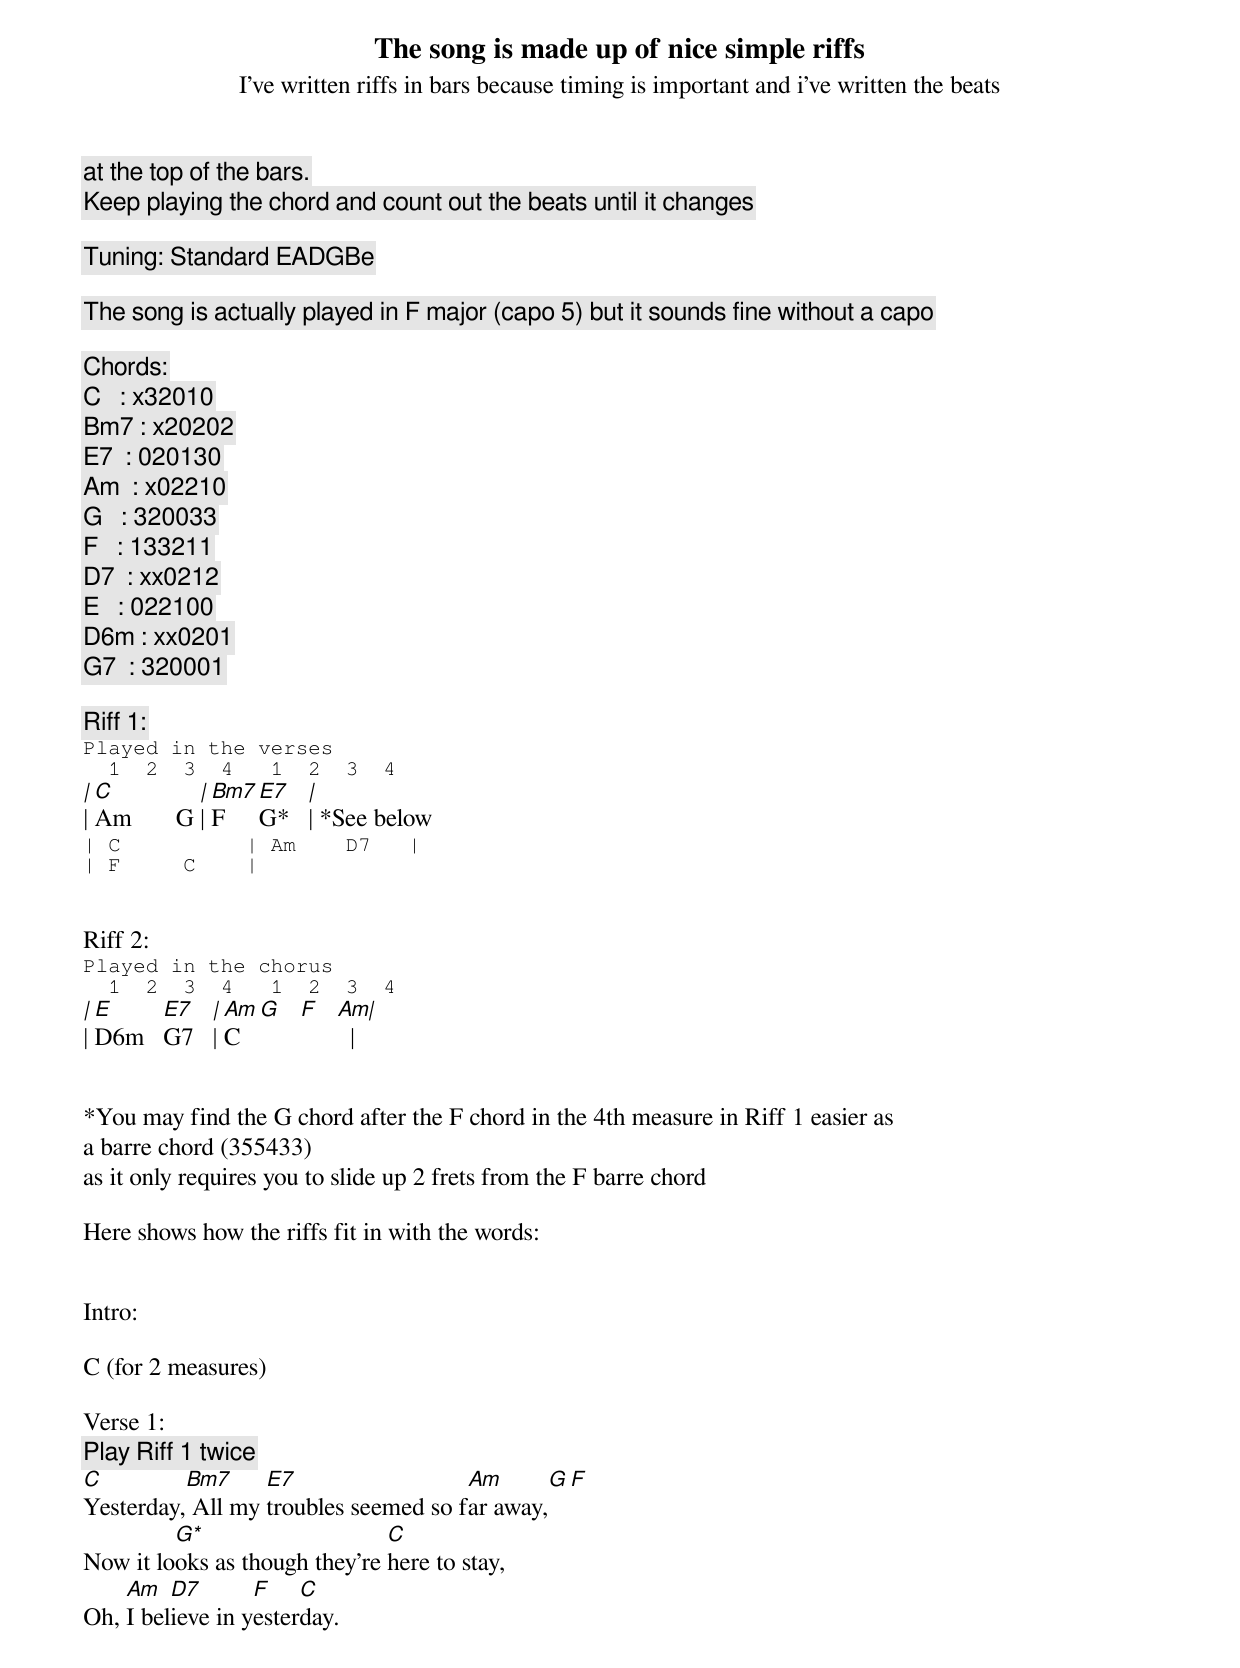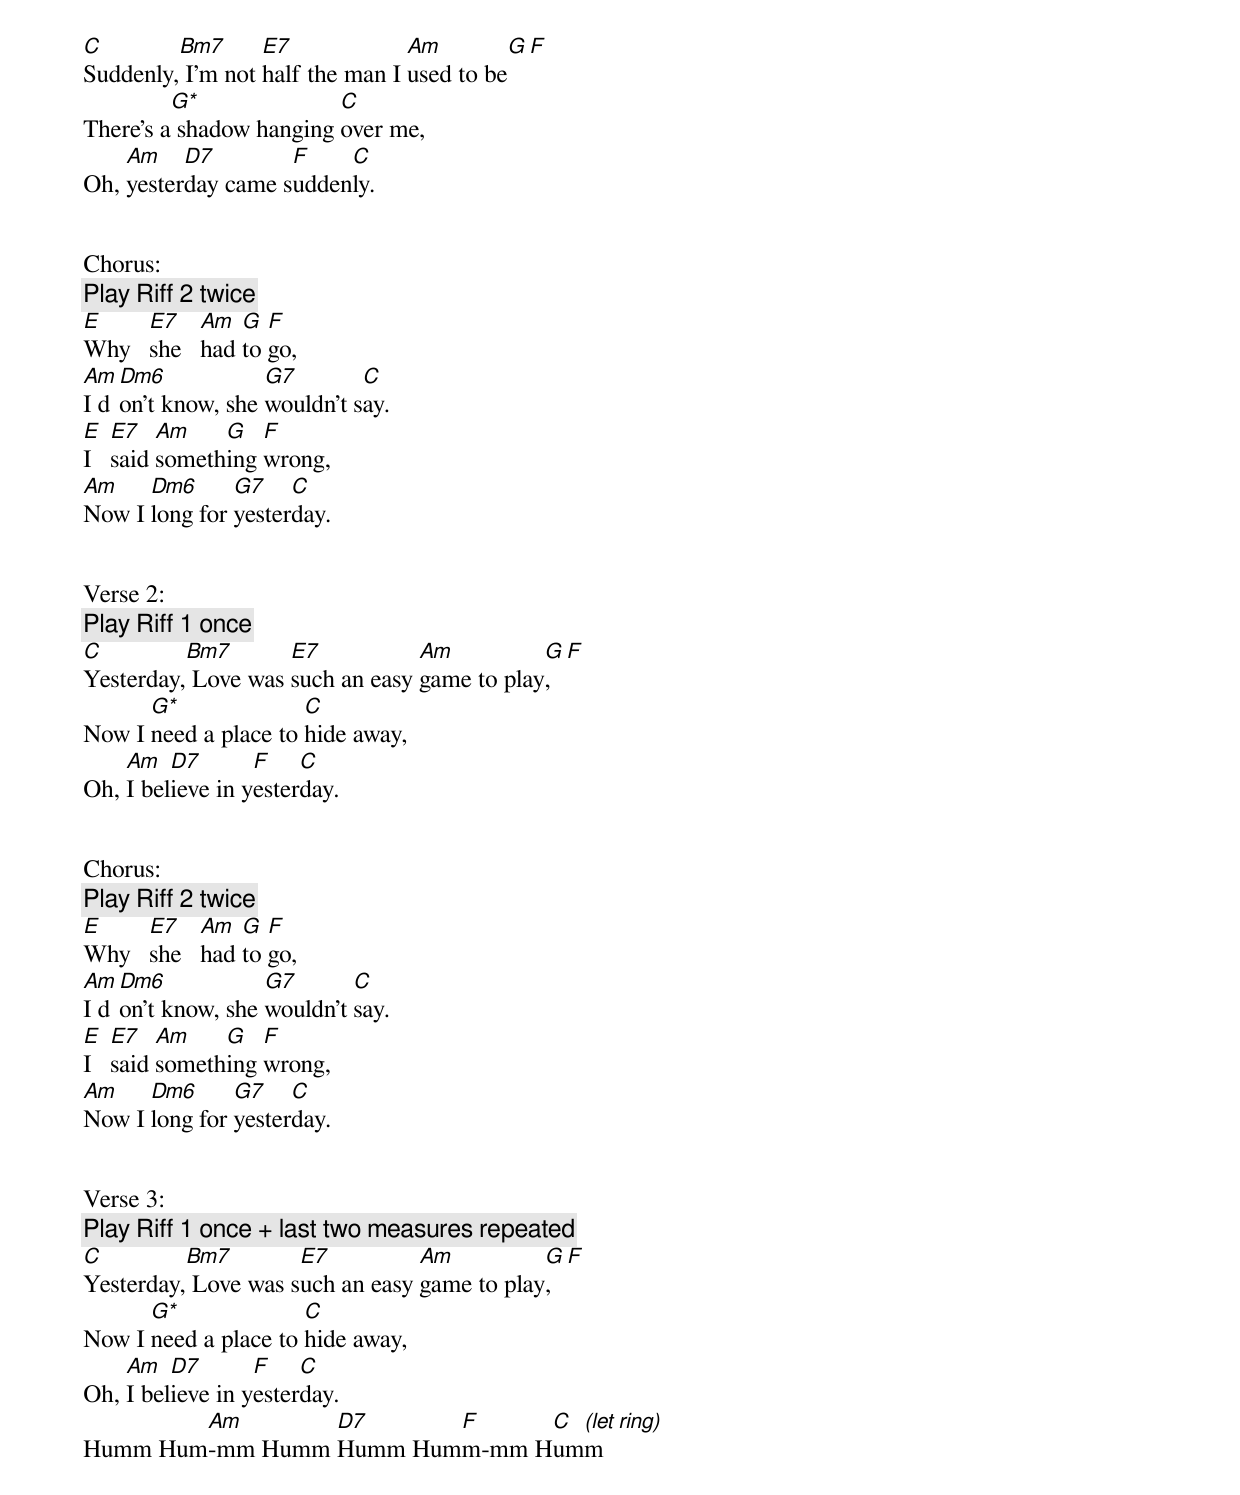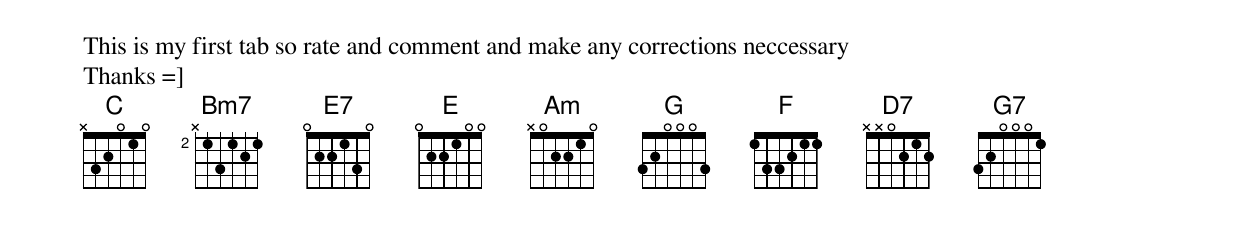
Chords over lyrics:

The song is made up of nice simple riffs
I've written riffs in bars because timing is important and i've written the beats
at the top of the bars.
Keep playing the chord and count out the beats until it changes

Tuning: Standard EADGBe

The song is actually played in F major (capo 5) but it sounds fine without a capo

Chords:
C   : x32010
Bm7 : x20202
E7  : 020130
Am  : x02210
G   : 320033
F   : 133211
D7  : xx0212
E   : 022100
D6m : xx0201
G7  : 320001

Riff 1:
Played in the verses
  1  2  3  4   1  2  3  4
| C          | Bm7   E7   |
| Am       G | F     G*   | *See below
| C          | Am    D7   |
| F     C    |


Riff 2:
Played in the chorus
  1  2  3  4   1  2  3  4
| E     E7   | Am G  F  Am|
| D6m   G7   | C          |


*You may find the G chord after the F chord in the 4th measure in Riff 1 easier as
a barre chord (355433)
as it only requires you to slide up 2 frets from the F barre chord

Here shows how the riffs fit in with the words:


Intro:

C (for 2 measures)

Verse 1:
[Play Riff 1 twice]
C         Bm7     E7                  Am       G  F
Yesterday, All my troubles seemed so far away,
         G*                    C
Now it looks as though they're here to stay,
    Am   D7       F    C
Oh, I believe in yesterday.
C        Bm7      E7             Am         G  F
Suddenly, I'm not half the man I used to be
         G*              C
There's a shadow hanging over me,
    Am    D7        F    C
Oh, yesterday came suddenly.


Chorus:
[Play Riff 2 twice]
E     E7    Am  G  F
Why   she   had to go,
Am Dm6            G7        C
I don't know, she wouldn't say.
E   E7   Am    G   F
I   said something wrong,
Am    Dm6      G7    C
Now I long for yesterday.


Verse 2:
[Play Riff 1 once]
C         Bm7       E7           Am          G F
Yesterday, Love was such an easy game to play,
      G*              C
Now I need a place to hide away,
    Am   D7       F    C
Oh, I believe in yesterday.


Chorus:
[Play Riff 2 twice]
E     E7    Am  G  F
Why   she   had to go,
Am Dm6            G7       C
I don't know, she wouldn't say.
E   E7   Am    G   F
I   said something wrong,
Am    Dm6      G7    C
Now I long for yesterday.


Verse 3:
[Play Riff 1 once + last two measures repeated]
C         Bm7        E7          Am          G F
Yesterday, Love was such an easy game to play,
      G*              C
Now I need a place to hide away,
    Am   D7       F    C
Oh, I believe in yesterday.
        Am       D7      F     C (let ring)
Humm Hum-mm Humm Humm Humm-mm Humm



This is my first tab so rate and comment and make any corrections neccessary
Thanks =]
